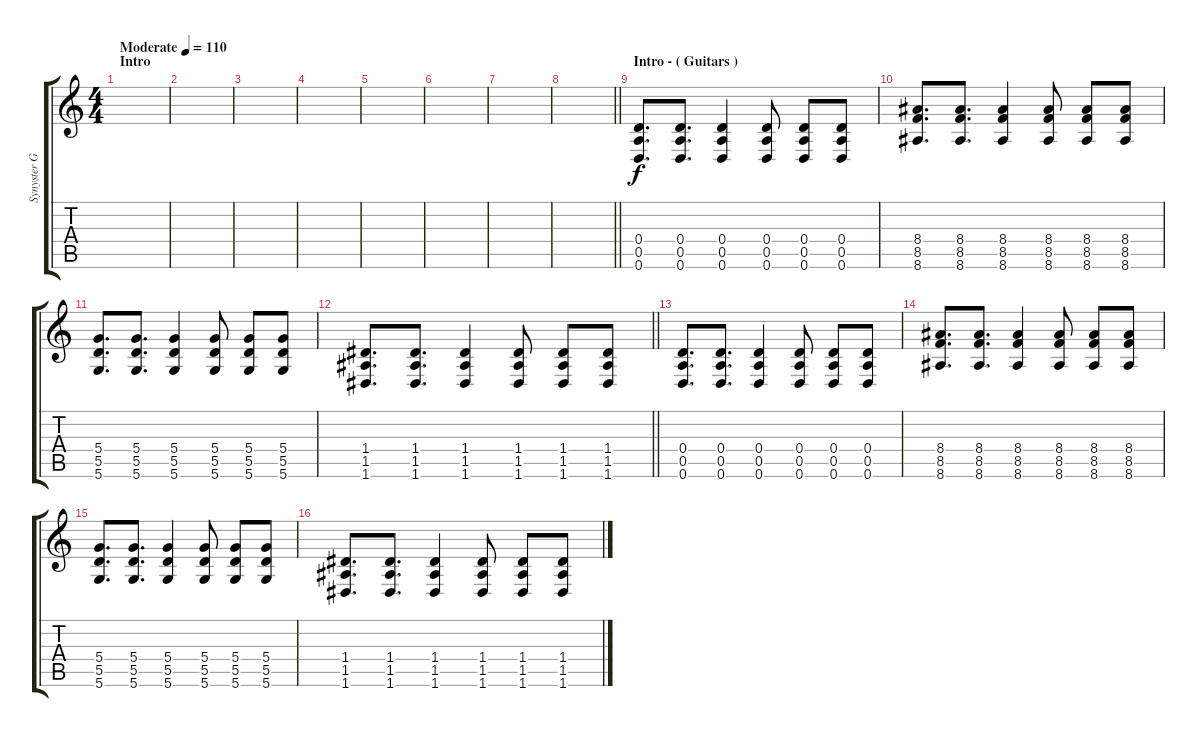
\track ("Synyster Gates - Extra" "Synyster G") {instrument overdrivenguitar}
\staff {score tabs}
\tuning (E4 B3 G3 D3 A2 D2) {hide}
\ts (4 4)
\section ("" "Intro ")
\tempo (110 "Moderate")
\clef g2
\ks c
|
|
|
|
|
|
|
\barLineRight lightlight
|
\section ("" "Intro - ( Guitars ) ")
(0.4 0.5 0.6).8{d} (0.4 0.5 0.6).8{d} (0.4 0.5 0.6).4 (0.4 0.5 0.6).8 (0.4 0.5 0.6).8 (0.4 0.5 0.6).8 |
(8.4 8.5 8.6).8{d} (8.4 8.5 8.6).8{d} (8.4 8.5 8.6).4 (8.4 8.5 8.6).8 (8.4 8.5 8.6).8 (8.4 8.5 8.6).8 |
(5.4 5.5 5.6).8{d} (5.4 5.5 5.6).8{d} (5.4 5.5 5.6).4 (5.4 5.5 5.6).8 (5.4 5.5 5.6).8 (5.4 5.5 5.6).8 |
\barLineRight lightlight
(1.4 1.5 1.6).8{d} (1.4 1.5 1.6).8{d} (1.4 1.5 1.6).4 (1.4 1.5 1.6).8 (1.4 1.5 1.6).8 (1.4 1.5 1.6).8 |
(0.4 0.5 0.6).8{d} (0.4 0.5 0.6).8{d} (0.4 0.5 0.6).4 (0.4 0.5 0.6).8 (0.4 0.5 0.6).8 (0.4 0.5 0.6).8 |
(8.4 8.5 8.6).8{d} (8.4 8.5 8.6).8{d} (8.4 8.5 8.6).4 (8.4 8.5 8.6).8 (8.4 8.5 8.6).8 (8.4 8.5 8.6).8 |
(5.4 5.5 5.6).8{d} (5.4 5.5 5.6).8{d} (5.4 5.5 5.6).4 (5.4 5.5 5.6).8 (5.4 5.5 5.6).8 (5.4 5.5 5.6).8 |
(1.4 1.5 1.6).8{d} (1.4 1.5 1.6).8{d} (1.4 1.5 1.6).4 (1.4 1.5 1.6).8 (1.4 1.5 1.6).8 (1.4 1.5 1.6).8
